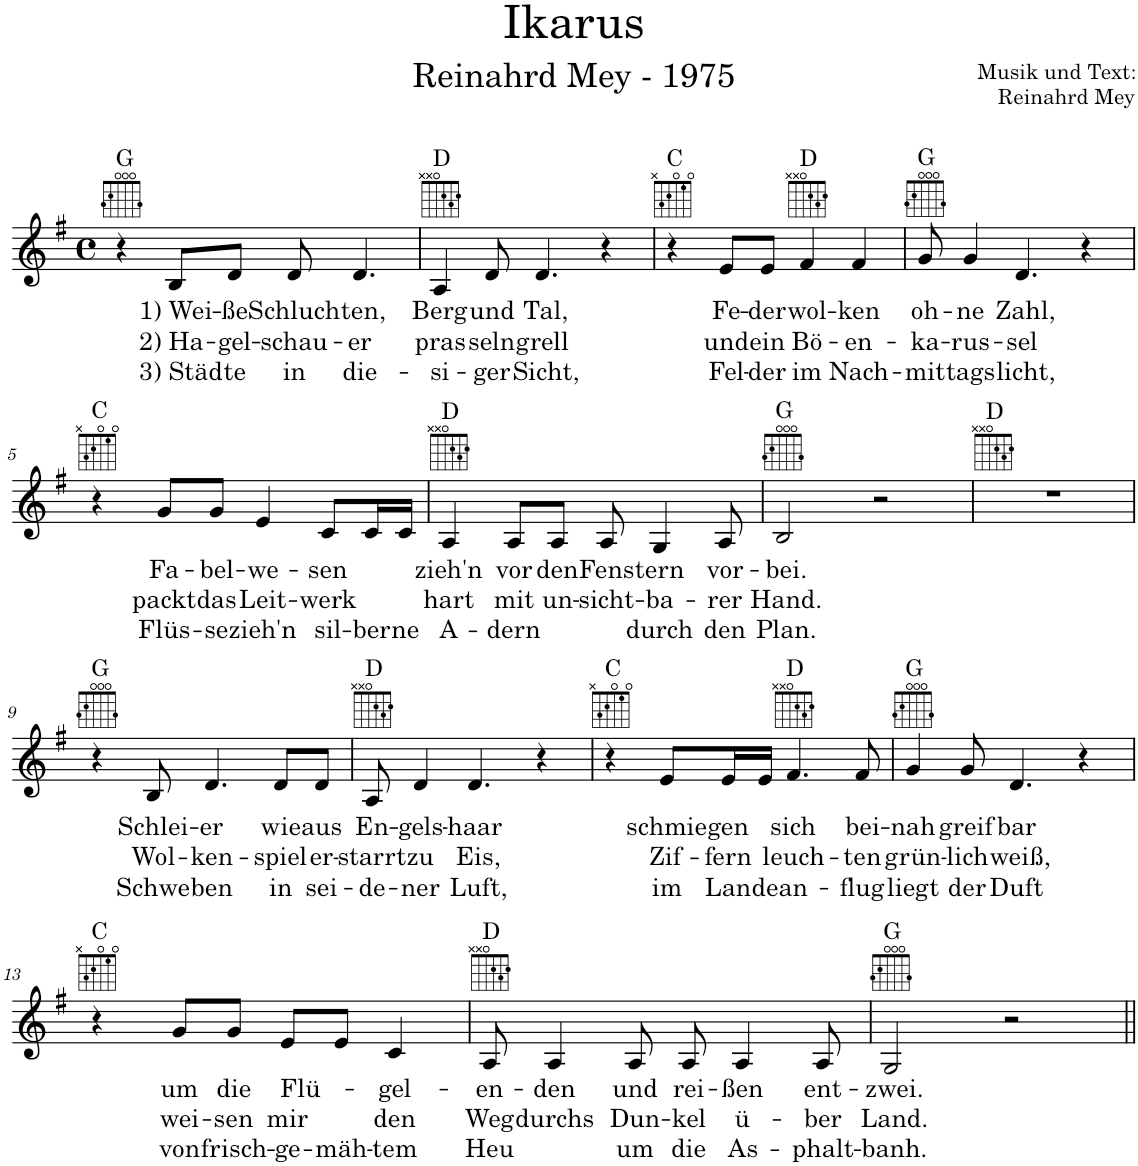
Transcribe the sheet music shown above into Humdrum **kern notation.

**kern	**text	**text	**text	**harte
*part1	*part1	*part1	*part1	*part1
*staff1	*staff1	*staff1	*staff1	*
*I"Stimme	*	*	*	*
*I'St.	*	*	*	*
*clefG2	*	*	*	*
*k[f#]	*	*	*	*
*M4/4	*	*	*	*
*met(c)	*	*	*	*
=1	=1	=1	=1	=1
4r	.	.	.	G:maj
!	!LO:LY:b	!LO:LY:b	!LO:LY:b	!
8B/L	1) Wei-	2) Ha-	3) Städ-	.
!	!LO:LY:b	!LO:LY:b	!LO:LY:b	!
8d/J	-ße	-gel-	-te	.
!	!LO:LY:b	!LO:LY:b	!LO:LY:b	!
8d/	Schluch-	-schau-	in	.
!	!LO:LY:b	!LO:LY:b	!LO:LY:b	!
4.d/	-ten,	-er	die-	.
=2	=2	=2	=2	=2
!	!LO:LY:b	!LO:LY:b	!LO:LY:b	!
4A/	Berg	pras-	-si-	D:maj
!	!LO:LY:b	!LO:LY:b	!LO:LY:b	!
8d/	und	-seln	-ger	.
!	!LO:LY:b	!LO:LY:b	!LO:LY:b	!
4.d/	Tal,	grell	Sicht,	.
4r	.	.	.	.
=3	=3	=3	=3	=3
4r	.	.	.	C:maj
!	!LO:LY:b	!LO:LY:b	!LO:LY:b	!
8e/L	Fe-	und	Fel-	.
!	!LO:LY:b	!LO:LY:b	!LO:LY:b	!
8e/J	-der-	ein	-der	.
!	!LO:LY:b	!LO:LY:b	!LO:LY:b	!
4f#/	-wol-	Bö-	im	D:maj
!	!LO:LY:b	!LO:LY:b	!LO:LY:b	!
4f#/	-ken	-en-	Nach-	.
=4	=4	=4	=4	=4
!	!LO:LY:b	!LO:LY:b	!LO:LY:b	!
8g/	oh-	-ka-	-mit-	G:maj
!	!LO:LY:b	!LO:LY:b	!LO:LY:b	!
4g/	-ne	-rus-	-tags-	.
!	!LO:LY:b	!LO:LY:b	!LO:LY:b	!
4.d/	Zahl,	-sel	-licht,	.
4r	.	.	.	.
!!LO:LB:g=z
=5	=5	=5	=5	=5
4r	.	.	.	C:maj
!	!LO:LY:b	!LO:LY:b	!LO:LY:b	!
8g/L	Fa-	packt	Flüs-	.
!	!LO:LY:b	!LO:LY:b	!LO:LY:b	!
8g/J	-bel-	das	-se	.
!	!LO:LY:b	!LO:LY:b	!LO:LY:b	!
4e/	-we-	Leit-	zieh'n	.
!	!LO:LY:b	!LO:LY:b	!LO:LY:b	!
8c/L	-sen	-werk	sil-	.
!	!	!	!LO:LY:b	!
16c/L	.	.	-ber-	.
!	!	!	!LO:LY:b	!
16c/JJ	.	.	-ne	.
=6	=6	=6	=6	=6
!	!LO:LY:b	!LO:LY:b	!LO:LY:b	!
4A/	zieh'n	hart	-A-	D:maj
!	!LO:LY:b	!LO:LY:b	!LO:LY:b	!
8A/L	vor	mit	-dern	.
!	!LO:LY:b	!LO:LY:b	!	!
8A/J	den	un-	.	.
!	!LO:LY:b	!LO:LY:b	!	!
8A/	Fens-	-sicht-	.	.
!	!LO:LY:b	!LO:LY:b	!LO:LY:b	!
4G/	-tern	-ba-	durch	.
!	!LO:LY:b	!LO:LY:b	!LO:LY:b	!
8A/	vor-	-rer	den	.
=7	=7	=7	=7	=7
!	!LO:LY:b	!LO:LY:b	!LO:LY:b	!
2B/	-bei.	Hand.	Plan.	G:maj
2r	.	.	.	.
=8	=8	=8	=8	=8
1r	.	.	.	D:maj
!!LO:LB:g=z
=9	=9	=9	=9	=9
4r	.	.	.	G:maj
!	!LO:LY:b	!LO:LY:b	!LO:LY:b	!
8B/	Schlei-	Wol-	Schwe-	.
!	!LO:LY:b	!LO:LY:b	!LO:LY:b	!
4.d/	-er	-ken-	-ben	.
!	!LO:LY:b	!LO:LY:b	!LO:LY:b	!
8d/L	wie	-spiel	in	.
!	!LO:LY:b	!LO:LY:b	!LO:LY:b	!
8d/J	aus	er-	sei-	.
=10	=10	=10	=10	=10
!	!LO:LY:b	!LO:LY:b	!LO:LY:b	!
8A/	En-	-starrt	-de-	D:maj
!	!LO:LY:b	!LO:LY:b	!LO:LY:b	!
4d/	-gels-	zu	-ner	.
!	!LO:LY:b	!LO:LY:b	!LO:LY:b	!
4.d/	-haar	Eis,	Luft,	.
4r	.	.	.	.
=11	=11	=11	=11	=11
4r	.	.	.	C:maj
!	!LO:LY:b	!LO:LY:b	!LO:LY:b	!
8e/L	schmie-	Zif-	im	.
!	!LO:LY:b	!LO:LY:b	!LO:LY:b	!
16e/L	-gen	-fern	Lan-	.
!	!	!	!LO:LY:b	!
16e/JJ	.	.	-de-	.
!	!LO:LY:b	!LO:LY:b	!LO:LY:b	!
4.f#/	sich	leuch-	-an-	D:maj
!	!LO:LY:b	!LO:LY:b	!LO:LY:b	!
8f#/	bei-	-ten	-flug	.
=12	=12	=12	=12	=12
!	!LO:LY:b	!LO:LY:b	!LO:LY:b	!
4g/	-nah	grün-	liegt	G:maj
!	!LO:LY:b	!LO:LY:b	!LO:LY:b	!
8g/	greif-	-lich	der	.
!	!LO:LY:b	!LO:LY:b	!LO:LY:b	!
4.d/	-bar	weiß,	Duft	.
4r	.	.	.	.
!!LO:LB:g=z
=13	=13	=13	=13	=13
4r	.	.	.	C:maj
!	!LO:LY:b	!LO:LY:b	!LO:LY:b	!
8g/L	um	wei-	von	.
!	!LO:LY:b	!LO:LY:b	!LO:LY:b	!
8g/J	die	-sen	frisch-	.
!	!LO:LY:b	!LO:LY:b	!LO:LY:b	!
8e/L	Flü-	mir	-ge-	.
!	!	!	!LO:LY:b	!
8e/J	.	.	-mäh-	.
!	!LO:LY:b	!LO:LY:b	!LO:LY:b	!
4c/	-gel-	den	-tem	.
=14	=14	=14	=14	=14
!	!LO:LY:b	!LO:LY:b	!LO:LY:b	!
8A/	-en-	Weg	Heu	D:maj
!	!LO:LY:b	!LO:LY:b	!	!
4A/	-den	durchs	.	.
!	!LO:LY:b	!LO:LY:b	!LO:LY:b	!
8A/	und	Dun-	um	.
!	!LO:LY:b	!LO:LY:b	!LO:LY:b	!
8A/	rei-	-kel	die	.
!	!LO:LY:b	!LO:LY:b	!LO:LY:b	!
4A/	-ßen	ü-	As-	.
!	!LO:LY:b	!LO:LY:b	!LO:LY:b	!
8A/	ent-	-ber	-phalt-	.
=15	=15	=15	=15	=15
!	!LO:LY:b	!LO:LY:b	!LO:LY:b	!
2G/	-zwei.	Land.	-banh.	G:maj
2r	.	.	.	.
=||	=||	=||	=||	=||
*-	*-	*-	*-	*-
